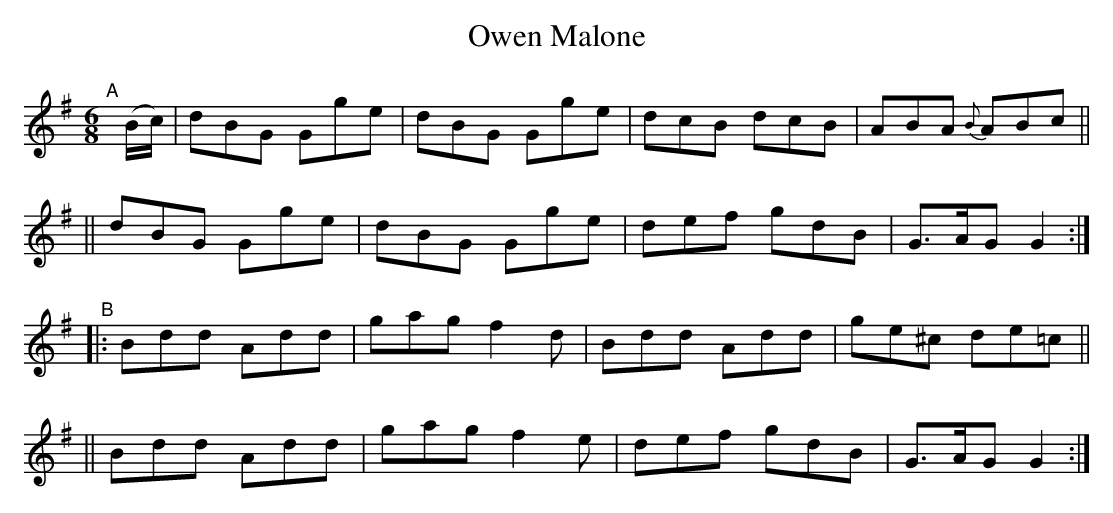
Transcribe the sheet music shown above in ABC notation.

X:1
T: Owen Malone
M: 6/8
L: 1/8
K: G
"^A"[|] (B/c/) \
|  dBG Gge | dBG Gge | dcB dcB | ABA {B}ABc ||
|| dBG Gge | dBG Gge | def gdB | G>AG G2 :|
"^B"\
|: Bdd Add | gag f2d | Bdd Add | ge^c de=c ||
|| Bdd Add | gag f2e | def gdB | G>AG G2 :|
